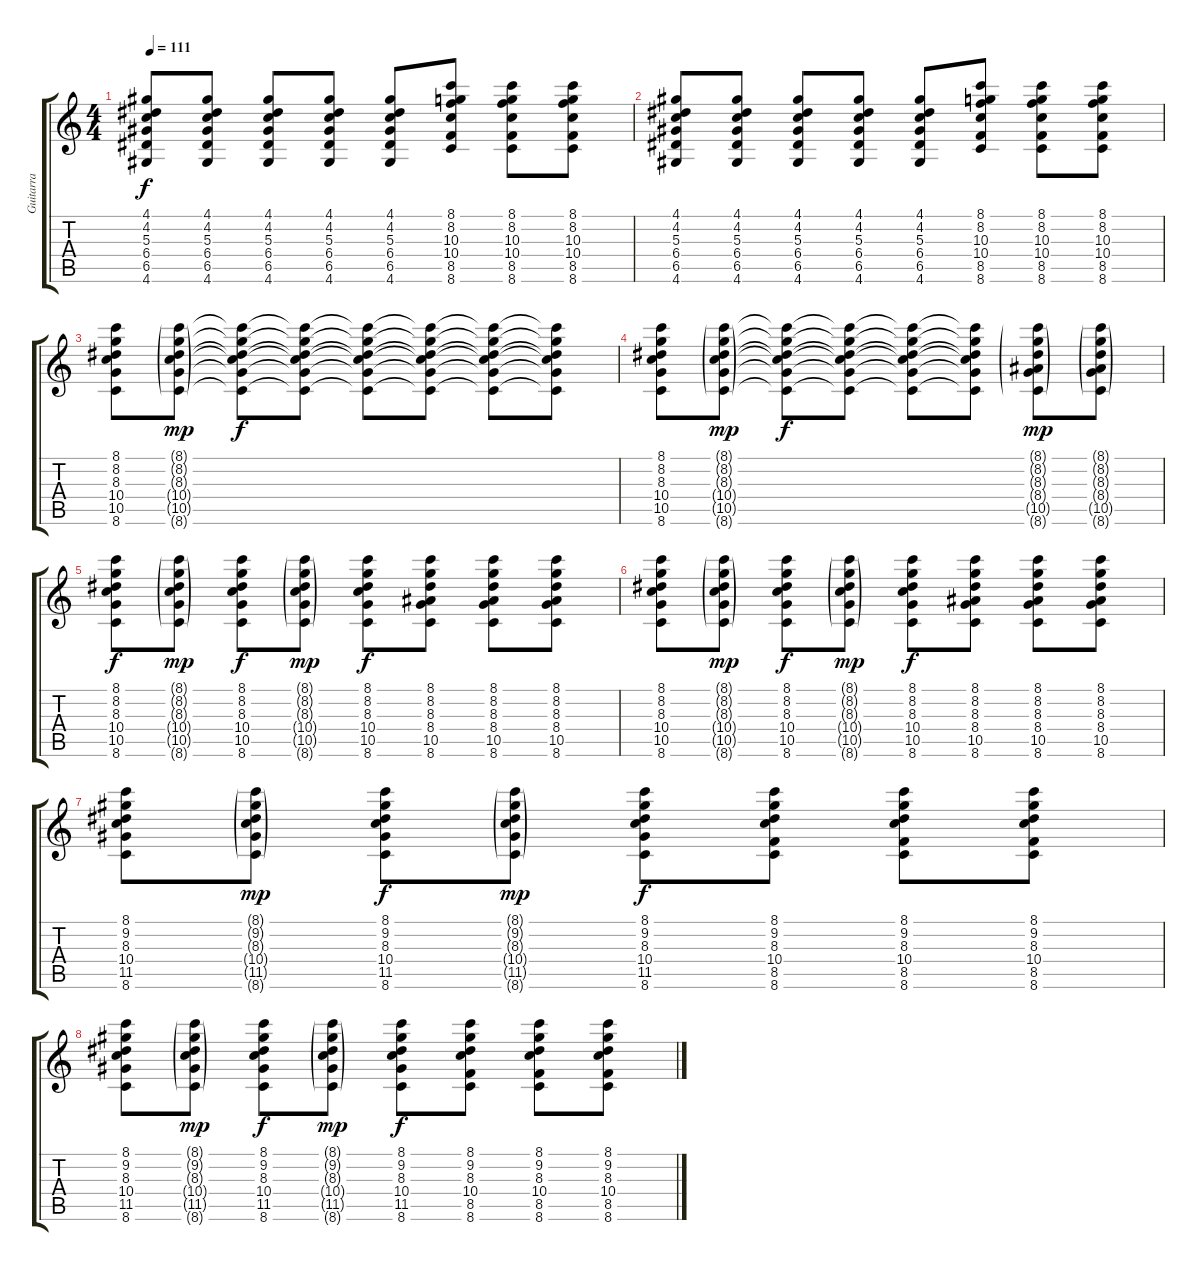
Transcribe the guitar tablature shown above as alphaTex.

\track ("Guitarra" "Guitarra") {instrument overdrivenguitar}
\staff {score tabs}
\tuning (E4 B3 G3 D3 A2 E2) {hide}
\ts (4 4)
\tempo 111
\clef g2
\ks c
(4.1 4.2 5.3 6.4 6.5 4.6).8{dy f} (4.1 4.2 5.3 6.4 6.5 4.6).8 (4.1 4.2 5.3 6.4 6.5 4.6).8 (4.1 4.2 5.3 6.4 6.5 4.6).8 (4.1 4.2 5.3 6.4 6.5 4.6).8 (8.1 8.2 10.3 10.4 8.5 8.6).8 (8.1 8.2 10.3 10.4 8.5 8.6).8 (8.1 8.2 10.3 10.4 8.5 8.6).8 |
(4.1 4.2 5.3 6.4 6.5 4.6).8 (4.1 4.2 5.3 6.4 6.5 4.6).8 (4.1 4.2 5.3 6.4 6.5 4.6).8 (4.1 4.2 5.3 6.4 6.5 4.6).8 (4.1 4.2 5.3 6.4 6.5 4.6).8 (8.1 8.2 10.3 10.4 8.5 8.6).8 (8.1 8.2 10.3 10.4 8.5 8.6).8 (8.1 8.2 10.3 10.4 8.5 8.6).8 |
(8.1 8.2 8.3 10.4 10.5 8.6).8 (8.1{g} 8.2{g} 8.3{g} 10.4{g} 10.5{g} 8.6{g}).8{dy mp} (8.1{t} 8.2{t} 8.3{t} 10.4{t} 10.5{t} 8.6{t}).8{dy f} (8.1{t} 8.2{t} 8.3{t} 10.4{t} 10.5{t} 8.6{t}).8 (8.1{t} 8.2{t} 8.3{t} 10.4{t} 10.5{t} 8.6{t}).8 (8.1{t} 8.2{t} 8.3{t} 10.4{t} 10.5{t} 8.6{t}).8 (8.1{t} 8.2{t} 8.3{t} 10.4{t} 10.5{t} 8.6{t}).8 (8.1{t} 8.2{t} 8.3{t} 10.4{t} 10.5{t} 8.6{t}).8 |
(8.1 8.2 8.3 10.4 10.5 8.6).8 (8.1{g} 8.2{g} 8.3{g} 10.4{g} 10.5{g} 8.6{g}).8{dy mp} (8.1{t} 8.2{t} 8.3{t} 10.4{t} 10.5{t} 8.6{t}).8{dy f} (8.1{t} 8.2{t} 8.3{t} 10.4{t} 10.5{t} 8.6{t}).8 (8.1{t} 8.2{t} 8.3{t} 10.4{t} 10.5{t} 8.6{t}).8 (8.1{t} 8.2{t} 8.3{t} 10.4{t} 10.5{t} 8.6{t}).8 (8.1{g} 8.2{g} 8.3{g} 8.4{g} 10.5{g} 8.6{g}).8{dy mp} (8.1{g} 8.2{g} 8.3{g} 8.4{g} 10.5{g} 8.6{g}).8 |
(8.1 8.2 8.3 10.4 10.5 8.6).8{dy f} (8.1{g} 8.2{g} 8.3{g} 10.4{g} 10.5{g} 8.6{g}).8{dy mp} (8.1 8.2 8.3 10.4 10.5 8.6).8{dy f} (8.1{g} 8.2{g} 8.3{g} 10.4{g} 10.5{g} 8.6{g}).8{dy mp} (8.1 8.2 8.3 10.4 10.5 8.6).8{dy f} (8.1 8.2 8.3 8.4 10.5 8.6).8 (8.1 8.2 8.3 8.4 10.5 8.6).8 (8.1 8.2 8.3 8.4 10.5 8.6).8 |
(8.1 8.2 8.3 10.4 10.5 8.6).8 (8.1{g} 8.2{g} 8.3{g} 10.4{g} 10.5{g} 8.6{g}).8{dy mp} (8.1 8.2 8.3 10.4 10.5 8.6).8{dy f} (8.1{g} 8.2{g} 8.3{g} 10.4{g} 10.5{g} 8.6{g}).8{dy mp} (8.1 8.2 8.3 10.4 10.5 8.6).8{dy f} (8.1 8.2 8.3 8.4 10.5 8.6).8 (8.1 8.2 8.3 8.4 10.5 8.6).8 (8.1 8.2 8.3 8.4 10.5 8.6).8 |
(8.1 9.2 8.3 10.4 11.5 8.6).8 (8.1{g} 9.2{g} 8.3{g} 10.4{g} 11.5{g} 8.6{g}).8{dy mp} (8.1 9.2 8.3 10.4 11.5 8.6).8{dy f} (8.1{g} 9.2{g} 8.3{g} 10.4{g} 11.5{g} 8.6{g}).8{dy mp} (8.1 9.2 8.3 10.4 11.5 8.6).8{dy f} (8.1 9.2 8.3 10.4 8.5 8.6).8 (8.1 9.2 8.3 10.4 8.5 8.6).8 (8.1 9.2 8.3 10.4 8.5 8.6).8 |
(8.1 9.2 8.3 10.4 11.5 8.6).8 (8.1{g} 9.2{g} 8.3{g} 10.4{g} 11.5{g} 8.6{g}).8{dy mp} (8.1 9.2 8.3 10.4 11.5 8.6).8{dy f} (8.1{g} 9.2{g} 8.3{g} 10.4{g} 11.5{g} 8.6{g}).8{dy mp} (8.1 9.2 8.3 10.4 11.5 8.6).8{dy f} (8.1 9.2 8.3 10.4 8.5 8.6).8 (8.1 9.2 8.3 10.4 8.5 8.6).8 (8.1 9.2 8.3 10.4 8.5 8.6).8
